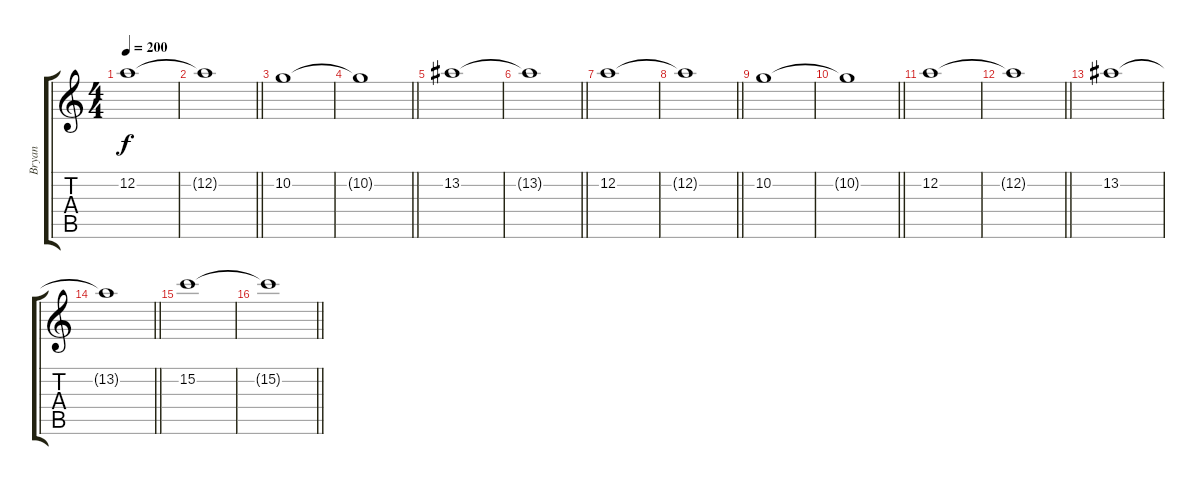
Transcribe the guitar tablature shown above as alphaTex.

\track ("Bryan" "Bryan") {instrument distortionguitar}
\staff {score tabs}
\tuning (D4 A3 F3 C3 G2 C2) {hide}
\ts (4 4)
\tempo 200
\clef g2
\ks c
12.2.1{dy f} |
\barLineRight lightlight
12.2{t}.1 |
10.2.1 |
\barLineRight lightlight
10.2{t}.1 |
13.2.1 |
\barLineRight lightlight
13.2{t}.1 |
12.2.1 |
\barLineRight lightlight
12.2{t}.1 |
10.2.1 |
\barLineRight lightlight
10.2{t}.1 |
12.2.1 |
\barLineRight lightlight
12.2{t}.1 |
13.2.1 |
\barLineRight lightlight
13.2{t}.1 |
15.2.1 |
\barLineRight lightlight
15.2{t}.1
